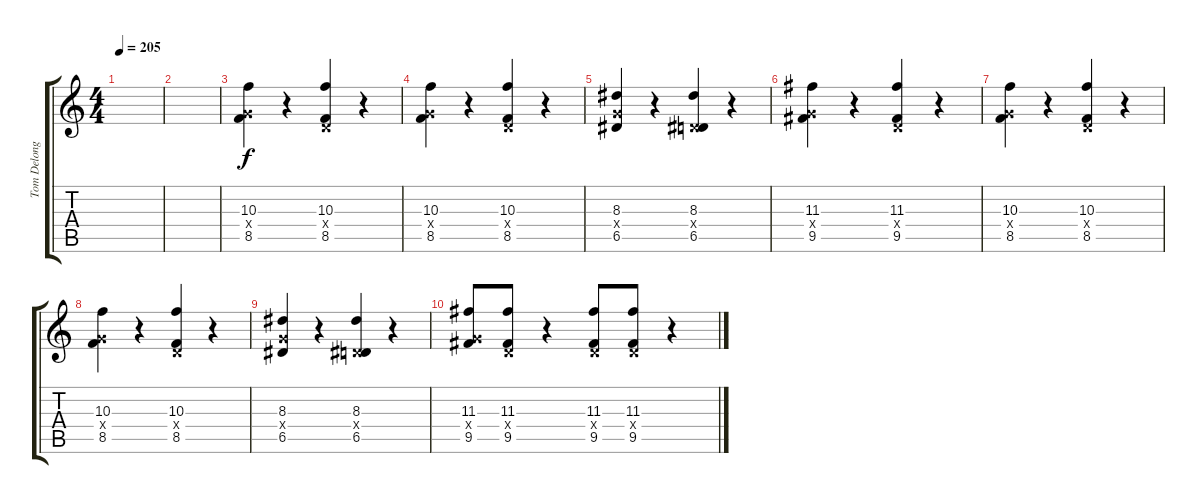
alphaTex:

\track ("Tom Delonge (Guitar 2)" "Tom Delong") {instrument overdrivenguitar}
\staff {score tabs}
\tuning (E4 B3 G3 D3 A2 E2) {hide}
\ts (4 4)
\tempo 205
\clef g2
\ks c
|
|
(10.3 5.4{x} 8.5).4 r.4 (10.3 0.4{x} 8.5).4 r.4 |
(10.3 5.4{x} 8.5).4 r.4 (10.3 0.4{x} 8.5).4 r.4 |
(8.3 5.4{x} 6.5).4 r.4 (8.3 0.4{x} 6.5).4 r.4 |
(11.3 5.4{x} 9.5).4 r.4 (11.3 0.4{x} 9.5).4 r.4 |
(10.3 5.4{x} 8.5).4 r.4 (10.3 0.4{x} 8.5).4 r.4 |
(10.3 5.4{x} 8.5).4 r.4 (10.3 0.4{x} 8.5).4 r.4 |
(8.3 5.4{x} 6.5).4 r.4 (8.3 0.4{x} 6.5).4 r.4 |
(11.3 5.4{x} 9.5).8 (11.3 0.4{x} 9.5).8 r.4 (11.3 0.4{x} 9.5).8 (11.3 0.4{x} 9.5).8 r.4
